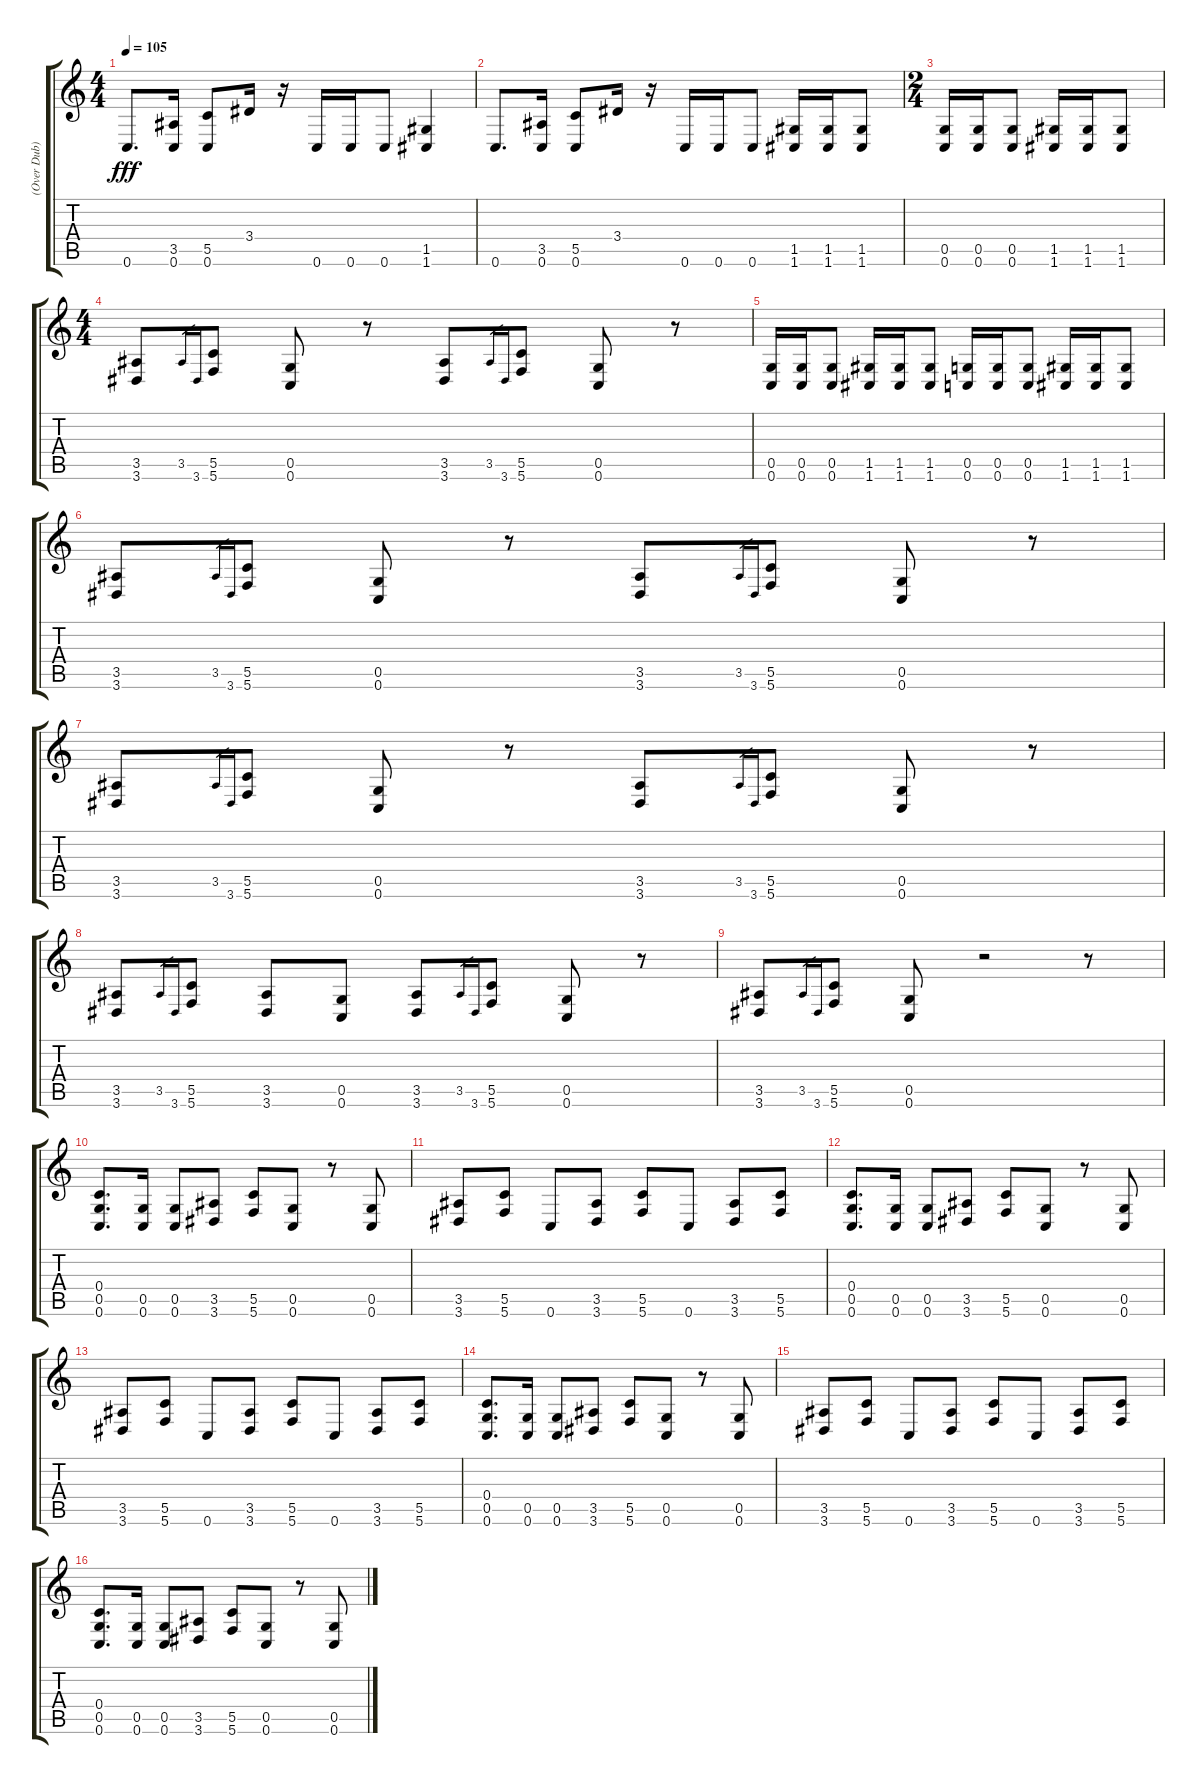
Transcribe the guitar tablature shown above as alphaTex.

\track ("(Over Dub)" "(Over Dub)") {instrument distortionguitar}
\staff {score tabs}
\tuning (D4 A3 F3 C3 G2 C2) {hide}
\ts (4 4)
\tempo 105
\clef g2
\ks c
0.6.8{d dy fff} (3.5 0.6).16 (5.5 0.6).8 3.4.16 r.16 0.6.16 0.6.16 0.6.8 (1.5 1.6).4 |
0.6.8{d} (3.5 0.6).16 (5.5 0.6).8 3.4.16 r.16 0.6.16 0.6.16 0.6.8 (1.5 1.6).16 (1.5 1.6).16 (1.5 1.6).8 |
\ts (2 4)
(0.5 0.6).16 (0.5 0.6).16 (0.5 0.6).8 (1.5 1.6).16 (1.5 1.6).16 (1.5 1.6).8 |
\ts (4 4)
(3.5 3.6).8 3.5.16{gr} 3.6.16{gr} (5.5 5.6).8 (0.5 0.6).8 r.8 (3.5 3.6).8 3.5.16{gr} 3.6.16{gr} (5.5 5.6).8 (0.5 0.6).8 r.8 |
(0.5 0.6).16 (0.5 0.6).16 (0.5 0.6).8 (1.5 1.6).16 (1.5 1.6).16 (1.5 1.6).8 (0.5 0.6).16 (0.5 0.6).16 (0.5 0.6).8 (1.5 1.6).16 (1.5 1.6).16 (1.5 1.6).8 |
(3.5 3.6).8 3.5.16{gr} 3.6.16{gr} (5.5 5.6).8 (0.5 0.6).8 r.8 (3.5 3.6).8 3.5.16{gr} 3.6.16{gr} (5.5 5.6).8 (0.5 0.6).8 r.8 |
(3.5 3.6).8 3.5.16{gr} 3.6.16{gr} (5.5 5.6).8 (0.5 0.6).8 r.8 (3.5 3.6).8 3.5.16{gr} 3.6.16{gr} (5.5 5.6).8 (0.5 0.6).8 r.8 |
(3.5 3.6).8 3.5.16{gr} 3.6.16{gr} (5.5 5.6).8 (3.5 3.6).8 (0.5 0.6).8 (3.5 3.6).8 3.5.16{gr} 3.6.16{gr} (5.5 5.6).8 (0.5 0.6).8 r.8 |
(3.5 3.6).8 3.5.16{gr} 3.6.16{gr} (5.5 5.6).8 (0.5 0.6).8 r.2 r.8 |
(0.4 0.5 0.6).8{d} (0.5 0.6).16 (0.5 0.6).8 (3.5 3.6).8 (5.5 5.6).8 (0.5 0.6).8 r.8 (0.5 0.6).8 |
(3.5 3.6).8 (5.5 5.6).8 0.6.8 (3.5 3.6).8 (5.5 5.6).8 0.6.8 (3.5 3.6).8 (5.5 5.6).8 |
(0.4 0.5 0.6).8{d} (0.5 0.6).16 (0.5 0.6).8 (3.5 3.6).8 (5.5 5.6).8 (0.5 0.6).8 r.8 (0.5 0.6).8 |
(3.5 3.6).8 (5.5 5.6).8 0.6.8 (3.5 3.6).8 (5.5 5.6).8 0.6.8 (3.5 3.6).8 (5.5 5.6).8 |
(0.4 0.5 0.6).8{d} (0.5 0.6).16 (0.5 0.6).8 (3.5 3.6).8 (5.5 5.6).8 (0.5 0.6).8 r.8 (0.5 0.6).8 |
(3.5 3.6).8 (5.5 5.6).8 0.6.8 (3.5 3.6).8 (5.5 5.6).8 0.6.8 (3.5 3.6).8 (5.5 5.6).8 |
(0.4 0.5 0.6).8{d} (0.5 0.6).16 (0.5 0.6).8 (3.5 3.6).8 (5.5 5.6).8 (0.5 0.6).8 r.8 (0.5 0.6).8
